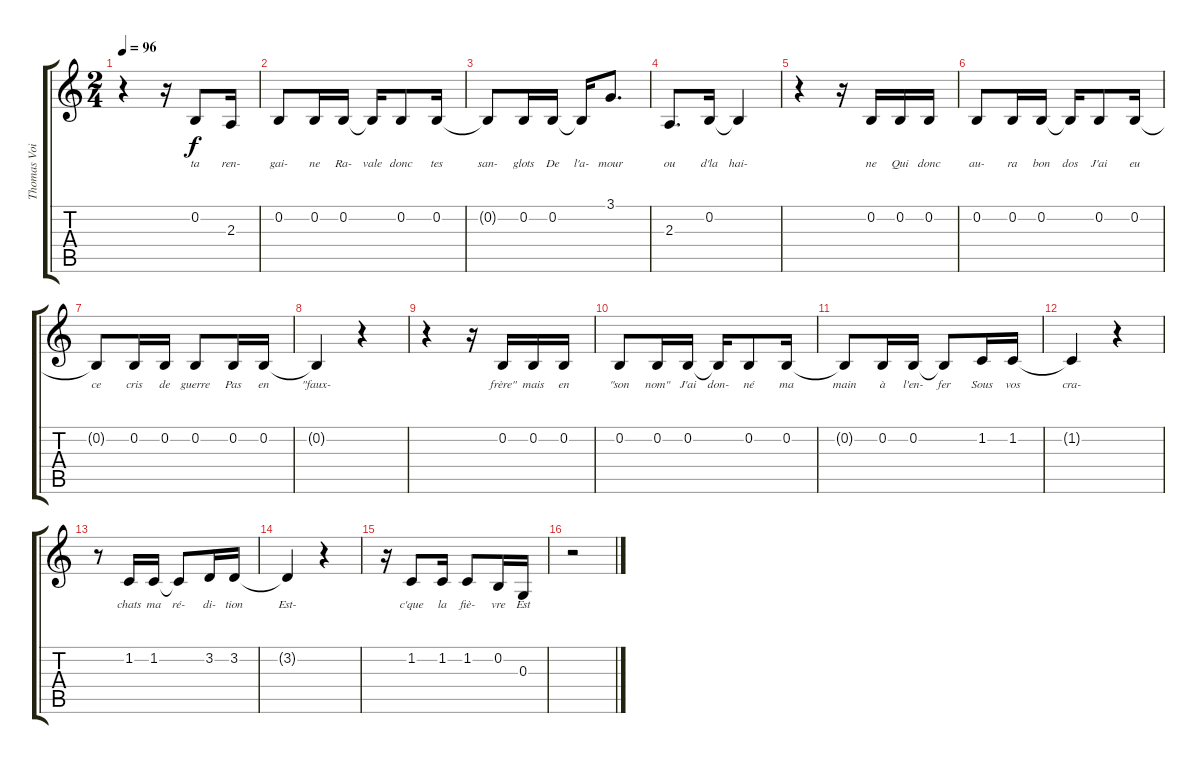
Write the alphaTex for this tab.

\track ("Thomas Voix" "Thomas Voi") {instrument cello}
\staff {score tabs}
\tuning (E4 B3 G3 D3 A2 E2) {hide}
\ts (2 4)
\tempo 96
\clef g2
\ks c
r.4{dy f} r.16 0.2.8{lyrics (0 "ta") lyrics (1 "") lyrics (2 "") lyrics (3 "") lyrics (4 "")} 2.3.16{lyrics (0 "ren-") lyrics (1 "") lyrics (2 "") lyrics (3 "") lyrics (4 "")} |
0.2.8{lyrics (0 "gai-") lyrics (1 "") lyrics (2 "") lyrics (3 "") lyrics (4 "")} 0.2.16{lyrics (0 "ne") lyrics (1 "") lyrics (2 "") lyrics (3 "") lyrics (4 "")} 0.2.16{lyrics (0 "Ra-") lyrics (1 "") lyrics (2 "") lyrics (3 "") lyrics (4 "")} 0.2{t}.16{lyrics (0 "vale") lyrics (1 "") lyrics (2 "") lyrics (3 "") lyrics (4 "")} 0.2.8{lyrics (0 "donc") lyrics (1 "") lyrics (2 "") lyrics (3 "") lyrics (4 "")} 0.2.16{lyrics (0 "tes") lyrics (1 "") lyrics (2 "") lyrics (3 "") lyrics (4 "")} |
0.2{t}.8{lyrics (0 "san-") lyrics (1 "") lyrics (2 "") lyrics (3 "") lyrics (4 "")} 0.2.16{lyrics (0 "glots") lyrics (1 "") lyrics (2 "") lyrics (3 "") lyrics (4 "")} 0.2.16{lyrics (0 "De") lyrics (1 "") lyrics (2 "") lyrics (3 "") lyrics (4 "")} 0.2{t}.16{lyrics (0 "l'a-") lyrics (1 "") lyrics (2 "") lyrics (3 "") lyrics (4 "")} 3.1.8{d lyrics (0 "mour") lyrics (1 "") lyrics (2 "") lyrics (3 "") lyrics (4 "")} |
2.3.8{d lyrics (0 "ou") lyrics (1 "") lyrics (2 "") lyrics (3 "") lyrics (4 "")} 0.2.16{lyrics (0 "d'la") lyrics (1 "") lyrics (2 "") lyrics (3 "") lyrics (4 "")} 0.2{t}.4{lyrics (0 "hai-") lyrics (1 "") lyrics (2 "") lyrics (3 "") lyrics (4 "")} |
r.4 r.16 0.2.16{lyrics (0 "ne") lyrics (1 "") lyrics (2 "") lyrics (3 "") lyrics (4 "")} 0.2.16{lyrics (0 "Qui") lyrics (1 "") lyrics (2 "") lyrics (3 "") lyrics (4 "")} 0.2.16{lyrics (0 "donc") lyrics (1 "") lyrics (2 "") lyrics (3 "") lyrics (4 "")} |
0.2.8{lyrics (0 "au-") lyrics (1 "") lyrics (2 "") lyrics (3 "") lyrics (4 "")} 0.2.16{lyrics (0 "ra") lyrics (1 "") lyrics (2 "") lyrics (3 "") lyrics (4 "")} 0.2.16{lyrics (0 "bon") lyrics (1 "") lyrics (2 "") lyrics (3 "") lyrics (4 "")} 0.2{t}.16{lyrics (0 "dos") lyrics (1 "") lyrics (2 "") lyrics (3 "") lyrics (4 "")} 0.2.8{lyrics (0 "J'ai") lyrics (1 "") lyrics (2 "") lyrics (3 "") lyrics (4 "")} 0.2.16{lyrics (0 "eu") lyrics (1 "") lyrics (2 "") lyrics (3 "") lyrics (4 "")} |
0.2{t}.8{lyrics (0 "ce") lyrics (1 "") lyrics (2 "") lyrics (3 "") lyrics (4 "")} 0.2.16{lyrics (0 "cris") lyrics (1 "") lyrics (2 "") lyrics (3 "") lyrics (4 "")} 0.2.16{lyrics (0 "de") lyrics (1 "") lyrics (2 "") lyrics (3 "") lyrics (4 "")} 0.2.8{lyrics (0 "guerre") lyrics (1 "") lyrics (2 "") lyrics (3 "") lyrics (4 "")} 0.2.16{lyrics (0 "Pas") lyrics (1 "") lyrics (2 "") lyrics (3 "") lyrics (4 "")} 0.2.16{lyrics (0 "en") lyrics (1 "") lyrics (2 "") lyrics (3 "") lyrics (4 "")} |
0.2{t}.4{lyrics (0 "\"faux-") lyrics (1 "") lyrics (2 "") lyrics (3 "") lyrics (4 "")} r.4 |
r.4 r.16 0.2.16{lyrics (0 "frère\"") lyrics (1 "") lyrics (2 "") lyrics (3 "") lyrics (4 "")} 0.2.16{lyrics (0 "mais") lyrics (1 "") lyrics (2 "") lyrics (3 "") lyrics (4 "")} 0.2.16{lyrics (0 "en") lyrics (1 "") lyrics (2 "") lyrics (3 "") lyrics (4 "")} |
0.2.8{lyrics (0 "\"son") lyrics (1 "") lyrics (2 "") lyrics (3 "") lyrics (4 "")} 0.2.16{lyrics (0 "nom\"") lyrics (1 "") lyrics (2 "") lyrics (3 "") lyrics (4 "")} 0.2.16{lyrics (0 "J'ai") lyrics (1 "") lyrics (2 "") lyrics (3 "") lyrics (4 "")} 0.2{t}.16{lyrics (0 "don-") lyrics (1 "") lyrics (2 "") lyrics (3 "") lyrics (4 "")} 0.2.8{lyrics (0 "né") lyrics (1 "") lyrics (2 "") lyrics (3 "") lyrics (4 "")} 0.2.16{lyrics (0 "ma") lyrics (1 "") lyrics (2 "") lyrics (3 "") lyrics (4 "")} |
0.2{t}.8{lyrics (0 "main") lyrics (1 "") lyrics (2 "") lyrics (3 "") lyrics (4 "")} 0.2.16{lyrics (0 "à") lyrics (1 "") lyrics (2 "") lyrics (3 "") lyrics (4 "")} 0.2.16{lyrics (0 "l'en-") lyrics (1 "") lyrics (2 "") lyrics (3 "") lyrics (4 "")} 0.2{t}.8{lyrics (0 "fer") lyrics (1 "") lyrics (2 "") lyrics (3 "") lyrics (4 "")} 1.2.16{lyrics (0 "Sous") lyrics (1 "") lyrics (2 "") lyrics (3 "") lyrics (4 "")} 1.2.16{lyrics (0 "vos") lyrics (1 "") lyrics (2 "") lyrics (3 "") lyrics (4 "")} |
1.2{t}.4{lyrics (0 "cra-") lyrics (1 "") lyrics (2 "") lyrics (3 "") lyrics (4 "")} r.4 |
r.8 1.2.16{lyrics (0 "chats") lyrics (1 "") lyrics (2 "") lyrics (3 "") lyrics (4 "")} 1.2.16{lyrics (0 "ma") lyrics (1 "") lyrics (2 "") lyrics (3 "") lyrics (4 "")} 1.2{t}.8{lyrics (0 "ré-") lyrics (1 "") lyrics (2 "") lyrics (3 "") lyrics (4 "")} 3.2.16{lyrics (0 "di-") lyrics (1 "") lyrics (2 "") lyrics (3 "") lyrics (4 "")} 3.2.16{lyrics (0 "tion") lyrics (1 "") lyrics (2 "") lyrics (3 "") lyrics (4 "")} |
3.2{t}.4{lyrics (0 "Est-") lyrics (1 "") lyrics (2 "") lyrics (3 "") lyrics (4 "")} r.4 |
r.16 1.2.8{lyrics (0 "c'que") lyrics (1 "") lyrics (2 "") lyrics (3 "") lyrics (4 "")} 1.2.16{lyrics (0 "la") lyrics (1 "") lyrics (2 "") lyrics (3 "") lyrics (4 "")} 1.2.8{lyrics (0 "fiè-") lyrics (1 "") lyrics (2 "") lyrics (3 "") lyrics (4 "")} 0.2.16{lyrics (0 "vre") lyrics (1 "") lyrics (2 "") lyrics (3 "") lyrics (4 "")} 0.3.16{lyrics (0 "Est") lyrics (1 "") lyrics (2 "") lyrics (3 "") lyrics (4 "")} |
r.2
